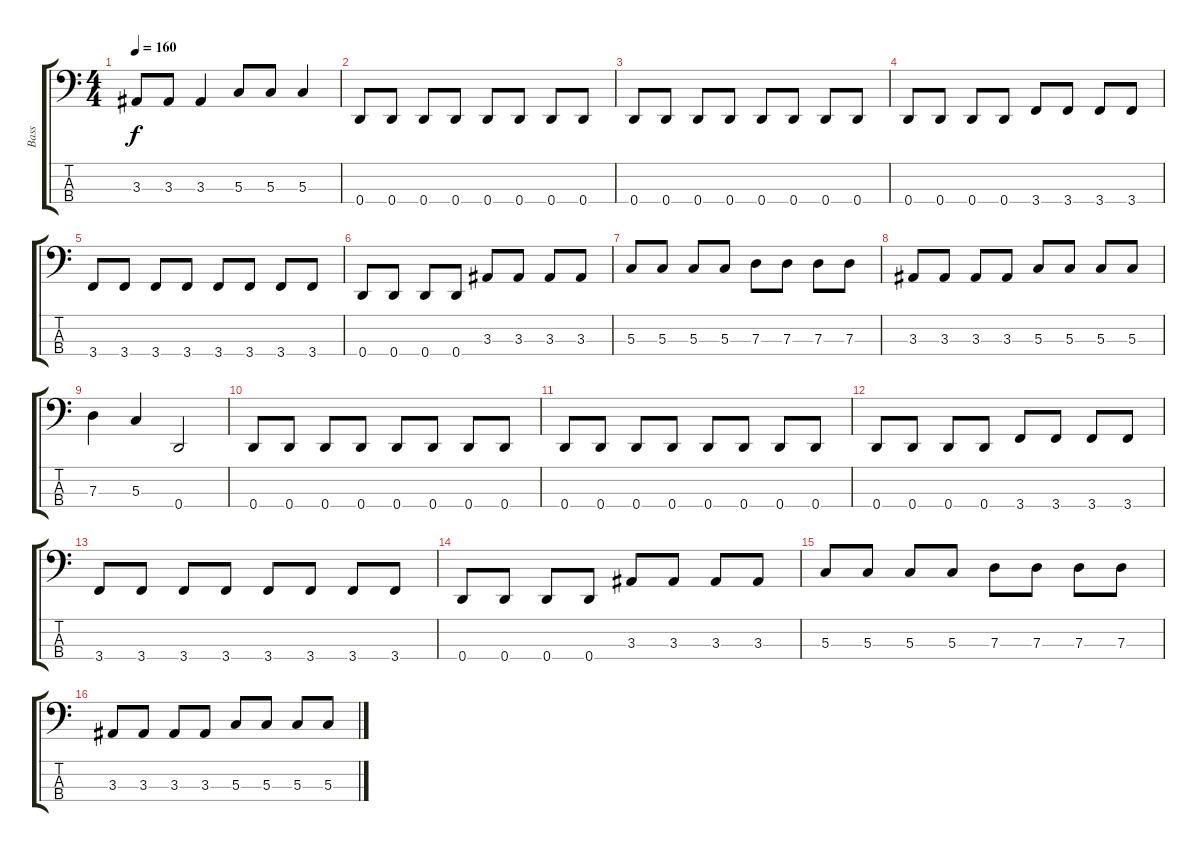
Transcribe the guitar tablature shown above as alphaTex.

\track ("Bass" "Bass") {instrument electricbassfinger}
\staff {score tabs}
\tuning (F2 C2 G1 D1) {hide}
\ts (4 4)
\tempo 160
\clef f4
\ks c
3.3.8{dy f} 3.3.8 3.3.4 5.3.8 5.3.8 5.3.4 |
0.4.8 0.4.8 0.4.8 0.4.8 0.4.8 0.4.8 0.4.8 0.4.8 |
0.4.8 0.4.8 0.4.8 0.4.8 0.4.8 0.4.8 0.4.8 0.4.8 |
0.4.8 0.4.8 0.4.8 0.4.8 3.4.8 3.4.8 3.4.8 3.4.8 |
3.4.8 3.4.8 3.4.8 3.4.8 3.4.8 3.4.8 3.4.8 3.4.8 |
0.4.8 0.4.8 0.4.8 0.4.8 3.3.8 3.3.8 3.3.8 3.3.8 |
5.3.8 5.3.8 5.3.8 5.3.8 7.3.8 7.3.8 7.3.8 7.3.8 |
3.3.8 3.3.8 3.3.8 3.3.8 5.3.8 5.3.8 5.3.8 5.3.8 |
7.3.4 5.3.4 0.4.2 |
0.4.8 0.4.8 0.4.8 0.4.8 0.4.8 0.4.8 0.4.8 0.4.8 |
0.4.8 0.4.8 0.4.8 0.4.8 0.4.8 0.4.8 0.4.8 0.4.8 |
0.4.8 0.4.8 0.4.8 0.4.8 3.4.8 3.4.8 3.4.8 3.4.8 |
3.4.8 3.4.8 3.4.8 3.4.8 3.4.8 3.4.8 3.4.8 3.4.8 |
0.4.8 0.4.8 0.4.8 0.4.8 3.3.8 3.3.8 3.3.8 3.3.8 |
5.3.8 5.3.8 5.3.8 5.3.8 7.3.8 7.3.8 7.3.8 7.3.8 |
3.3.8 3.3.8 3.3.8 3.3.8 5.3.8 5.3.8 5.3.8 5.3.8
